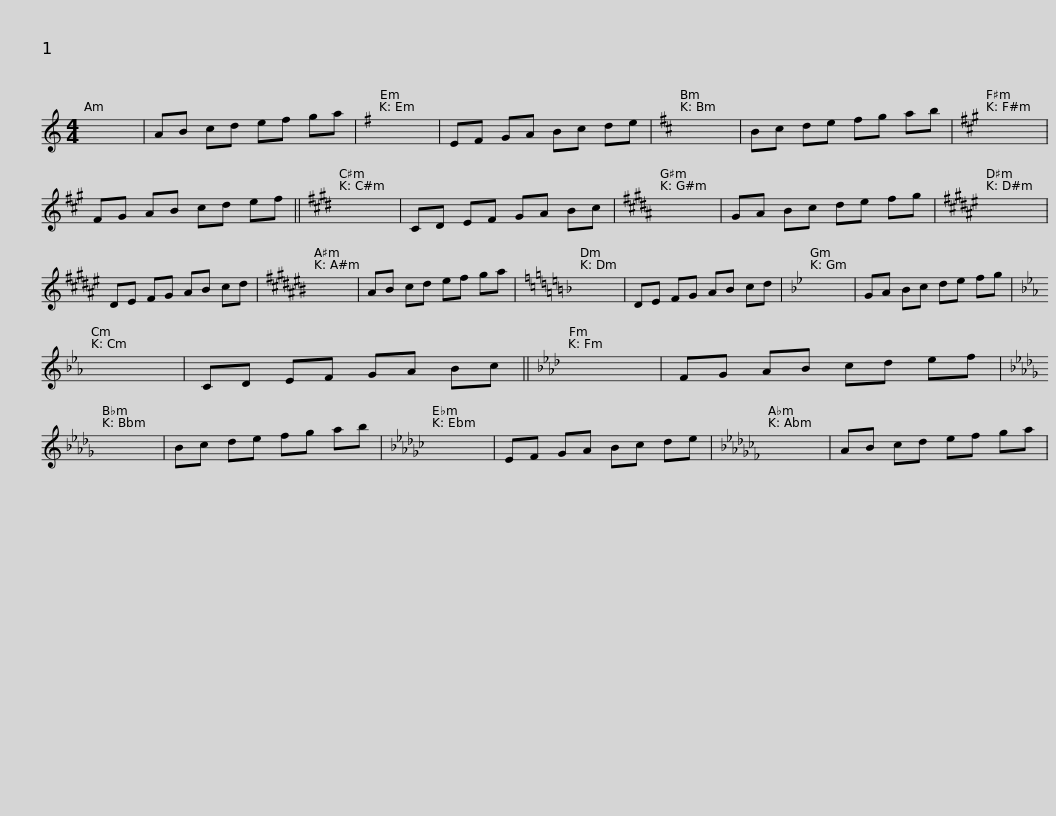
X:1
L:1/8
M:4/4
I:linebreak $
K:C
V:1 treble
V:1
 x8 | AB cd ef ga |[K:Emin] x8 | EF GA Bc de |[K:Bmin] x8 | %5
 Bc de fg ab |[K:F#min] x8 | FG AB cd ef ||$[K:C#min] x8 | CD EF GA Bc | %10
[K:G#min] x8 | GA Bc de fg |[K:D#min] x8 | DE FG AB cd |[K:A#min] x8 |$ %15
 AB cd ef ga |[K:Dmin] x8 | DE FG AB cd |[K:Gmin] x8 | GA Bc de fg | %20
[K:Cmin] x8 | CD EF GA Bc ||$[K:Fmin] x8 | FG AB cd ef |[K:Bbmin] x8 | %25
 Bc de fg ab |[K:Ebmin] x8 | EF GA Bc de |[K:Abmin] x8 | AB cd ef ga | %30
